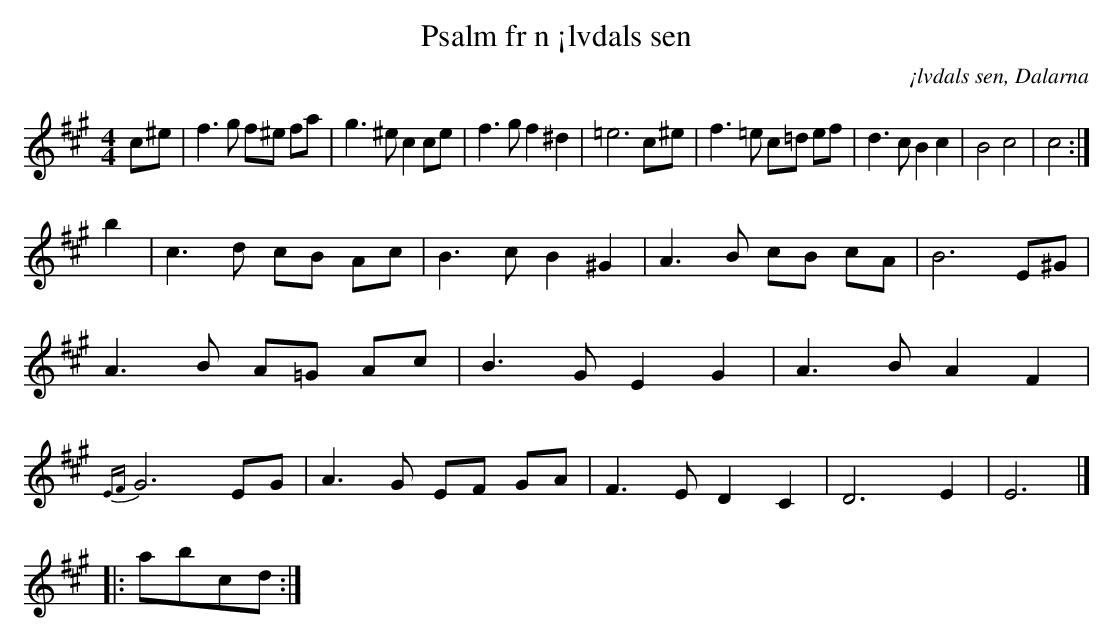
X:1
T:Psalm fr n ¡lvdals sen
O:¡lvdals sen, Dalarna
M:4/4
L:1/8
K:A
c^e | f3 g f^e fa | g3 ^e c2 ce | f3 g f2 ^d2 | =e6 c^e | f3=e c=d ef | d3c B2 c2 | B4c4 | c4 :|]
b2 | c3d cB Ac | B3cB2^G2 | A3B cB cA | B6E^G | A3B A=G Ac| B3G E2G2| A3BA2 F2| {EF}G6EG| A3G EF GA | F3ED2C2 | D6E2 | E6 |]
|: abcd :|
